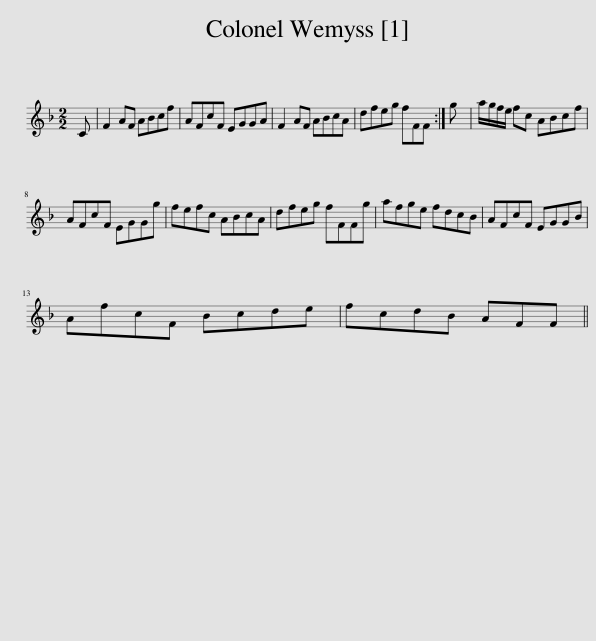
X:1
L:1/8
M:2/2
I:linebreak $
K:F
V:1 treble
V:1
 C | F2 AF ABcf | AFcF EGGA | F2 AF ABcA | dfeg fFF :| %5
 g | a/g/f/e/ fc ABcf |$ AFcF EGGg | fefc ABcA | dfeg fFFg | %10
 afge fdcB | AFcF EGGB |$ AfcF Bcde | fcdB AFF || %14
